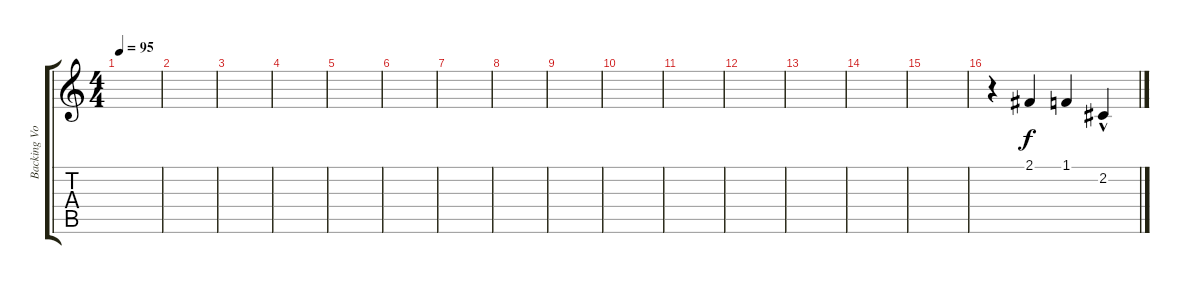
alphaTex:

\track ("Backing Vocal" "Backing Vo") {instrument choiraahs}
\staff {score tabs}
\tuning (E4 B3 G3 D3 A2 E2) {hide}
\ts (4 4)
\tempo 95
\clef g2
\ks c
|
|
|
|
|
|
|
|
|
|
|
|
|
|
|
r.4 2.1.4 1.1.4 2.2{hac}.4
